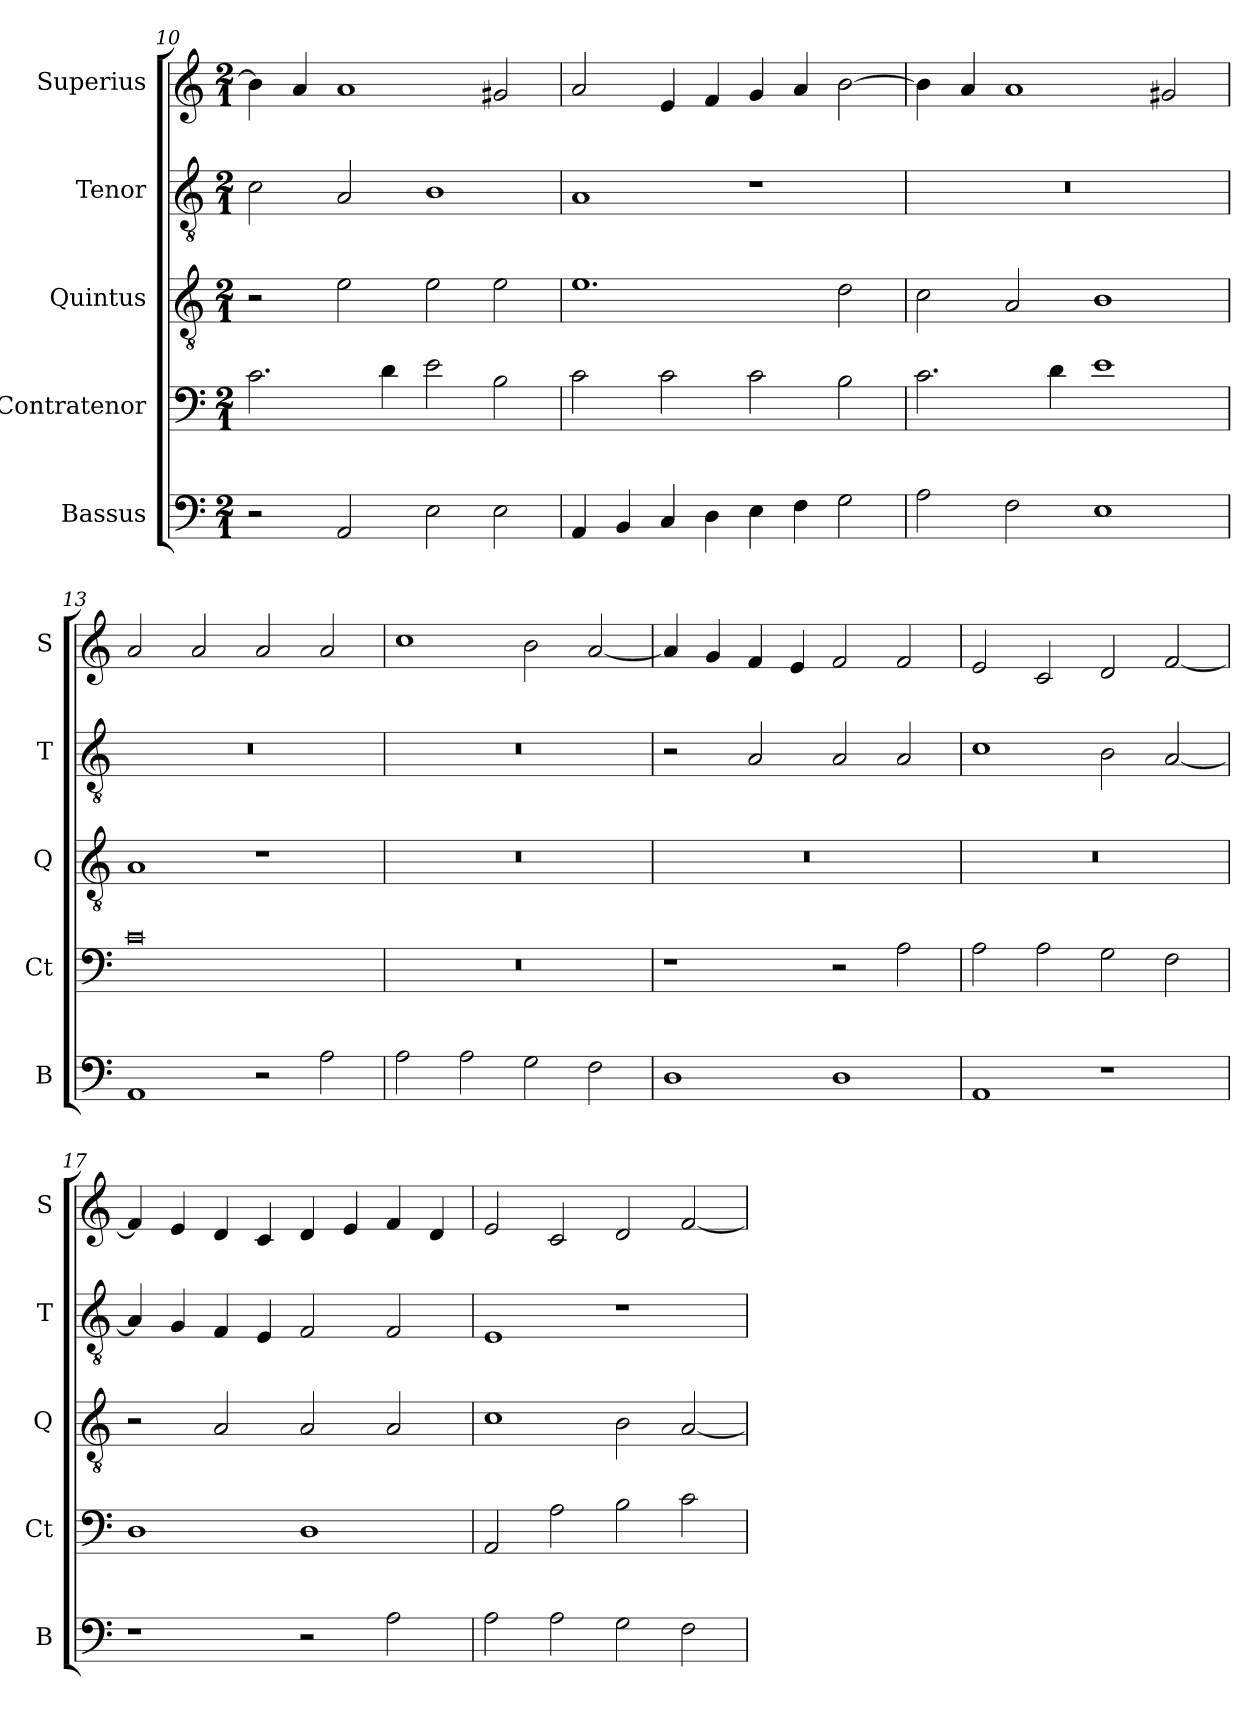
**kern	**kern	**kern	**kern	**kern
*part5	*part4	*part3	*part2	*part1
*staff5	*staff4	*staff3	*staff2	*staff1
*I"Bassus	*I"Contratenor	*I"Quintus	*I"Tenor	*I"Superius
*I'B	*I'Ct	*I'Q	*I'T	*I'S
*clefF4	*clefF4	*clefGv2	*clefGv2	*clefG2
*k[]	*k[]	*k[]	*k[]	*k[]
*M2/1	*M2/1	*M2/1	*M2/1	*M2/1
=10	=10	=10	=10	=10
2r	2.c\	2r	2c\	4b\]
.	.	.	.	4a/
2AA/	.	2e\	2A/	1a
.	4d\	.	.	.
2E\	2e\	2e\	1B	.
2E\	2B\	2e\	.	2g#X/
=11	=11	=11	=11	=11
4AA/	2c\	1.e	1A	2a/
4BB/	.	.	.	.
4C/	2c\	.	.	4e/
4D\	.	.	.	4f/
4E\	2c\	.	1r	4g/
4F\	.	.	.	4a/
2G\	2B\	2d\	.	[2b\
=12	=12	=12	=12	=12
2A\	2.c\	2c\	0r	4b\]
.	.	.	.	4a/
2F\	.	2A/	.	1a
.	4d\	.	.	.
1E	1e	1B	.	.
.	.	.	.	2g#X/
=13	=13	=13	=13	=13
1AA	0c	1A	0r	2a/
.	.	.	.	2a/
2r	.	1r	.	2a/
2A\	.	.	.	2a/
=14	=14	=14	=14	=14
2A\	0r	0r	0r	1cc
2A\	.	.	.	.
2G\	.	.	.	2b\
2F\	.	.	.	[2a/
=15	=15	=15	=15	=15
1D	1r	0r	2r	4a/]
.	.	.	.	4g/
.	.	.	2A/	4f/
.	.	.	.	4e/
1D	2r	.	2A/	2f/
.	2A\	.	2A/	2f/
=16	=16	=16	=16	=16
1AA	2A\	0r	1c	2e/
.	2A\	.	.	2c/
1r	2G\	.	2B\	2d/
.	2F\	.	[2A/	[2f/
=17	=17	=17	=17	=17
1r	1D	2r	4A/]	4f/]
.	.	.	4G/	4e/
.	.	2A/	4F/	4d/
.	.	.	4E/	4c/
2r	1D	2A/	2F/	4d/
.	.	.	.	4e/
2A\	.	2A/	2F/	4f/
.	.	.	.	4d/
=18	=18	=18	=18	=18
2A\	2AA/	1c	1E	2e/
2A\	2A\	.	.	2c/
2G\	2B\	2B\	1r	2d/
2F\	2c\	[2A/	.	[2f/
=	=	=	=	=
*-	*-	*-	*-	*-
